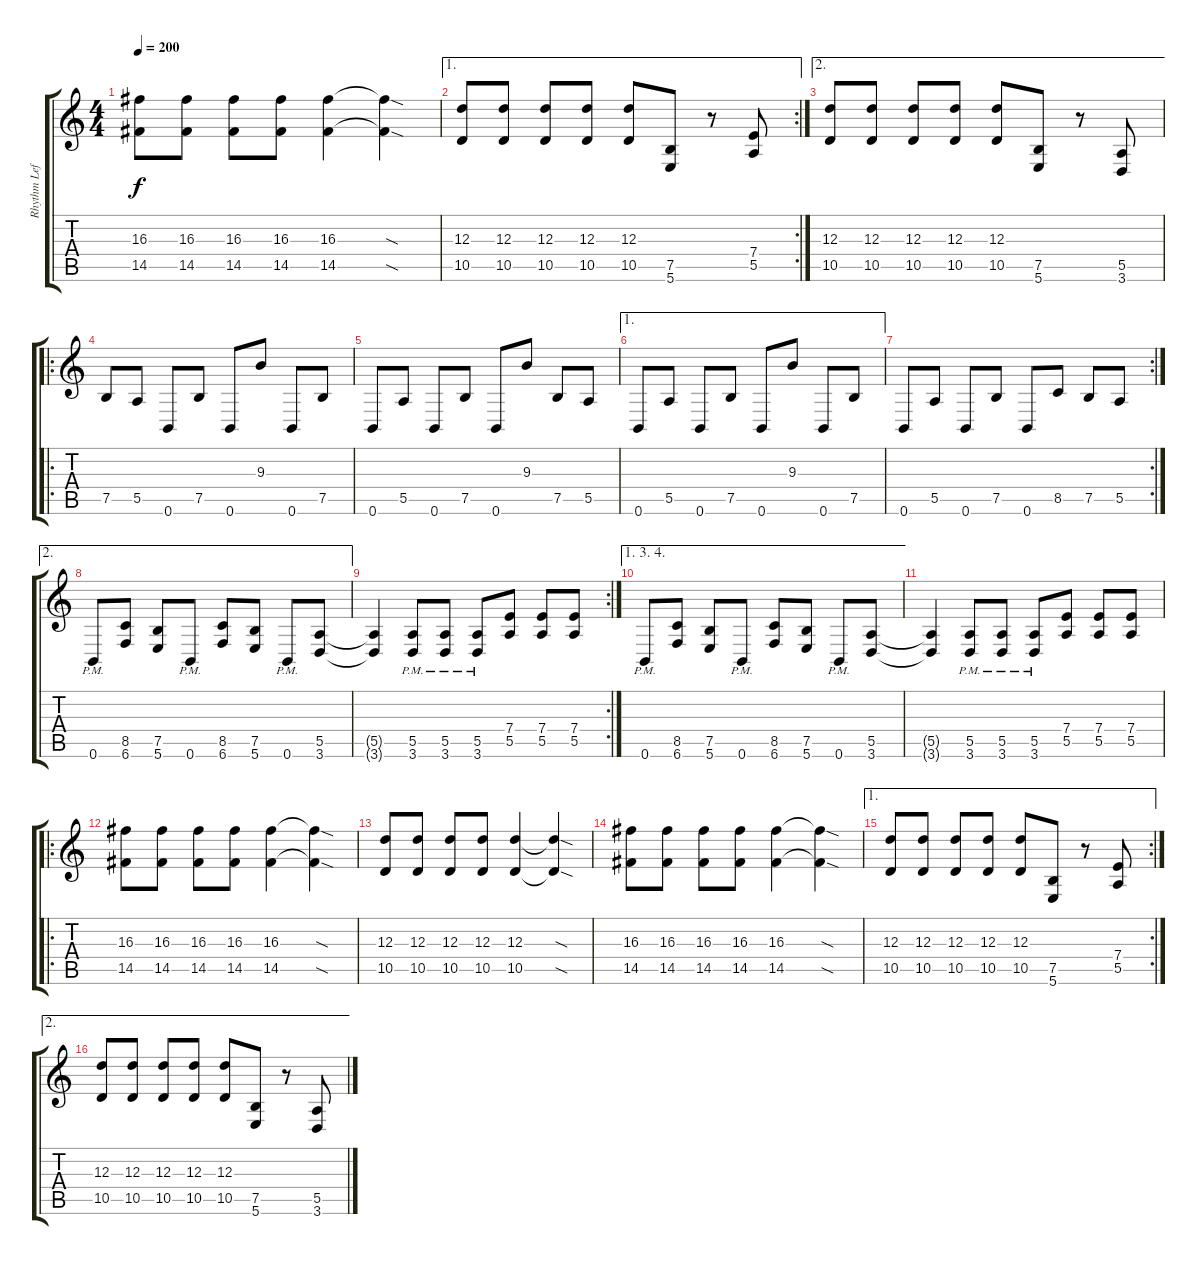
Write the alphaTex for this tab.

\track ("Rhythm Left" "Rhythm Lef") {instrument overdrivenguitar}
\staff {score tabs}
\tuning (B3 Gb3 D3 A2 E2 B1) {hide}
\ts (4 4)
\tempo 200
\clef g2
\ks c
(16.3 14.5).8{dy f} (16.3 14.5).8 (16.3 14.5).8 (16.3 14.5).8 (16.3 14.5).4 (16.3{sod t} 14.5{sod t}).4 |
\ae 1
\rc 2
(12.3 10.5).8 (12.3 10.5).8 (12.3 10.5).8 (12.3 10.5).8 (12.3 10.5).8 (7.5 5.6).8 r.8 (7.4 5.5).8 |
\ae 2
(12.3 10.5).8 (12.3 10.5).8 (12.3 10.5).8 (12.3 10.5).8 (12.3 10.5).8 (7.5 5.6).8 r.8 (5.5 3.6).8 |
\ro
7.5.8 5.5.8 0.6.8 7.5.8 0.6.8 9.3.8 0.6.8 7.5.8 |
0.6.8 5.5.8 0.6.8 7.5.8 0.6.8 9.3.8 7.5.8 5.5.8 |
\ae 1
0.6.8 5.5.8 0.6.8 7.5.8 0.6.8 9.3.8 0.6.8 7.5.8 |
\rc 2
0.6.8 5.5.8 0.6.8 7.5.8 0.6.8 8.5.8 7.5.8 5.5.8 |
\ae 2
0.6{pm}.8 (8.5 6.6).8 (7.5 5.6).8 0.6{pm}.8 (8.5 6.6).8 (7.5 5.6).8 0.6{pm}.8 (5.5 3.6).8 |
\rc 2
(5.5{t} 3.6{t}).4 (5.5{pm} 3.6{pm}).8 (5.5{pm} 3.6{pm}).8 (5.5{pm} 3.6{pm}).8 (7.4 5.5).8 (7.4 5.5).8 (7.4 5.5).8 |
\ae (1 3 4)
0.6{pm}.8 (8.5 6.6).8 (7.5 5.6).8 0.6{pm}.8 (8.5 6.6).8 (7.5 5.6).8 0.6{pm}.8 (5.5 3.6).8 |
(5.5{t} 3.6{t}).4 (5.5{pm} 3.6{pm}).8 (5.5{pm} 3.6{pm}).8 (5.5{pm} 3.6{pm}).8 (7.4 5.5).8 (7.4 5.5).8 (7.4 5.5).8 |
\ro
(16.3 14.5).8 (16.3 14.5).8 (16.3 14.5).8 (16.3 14.5).8 (16.3 14.5).4 (16.3{sod t} 14.5{sod t}).4 |
(12.3 10.5).8 (12.3 10.5).8 (12.3 10.5).8 (12.3 10.5).8 (12.3 10.5).4 (12.3{sod t} 10.5{sod t}).4 |
(16.3 14.5).8 (16.3 14.5).8 (16.3 14.5).8 (16.3 14.5).8 (16.3 14.5).4 (16.3{sod t} 14.5{sod t}).4 |
\ae 1
\rc 2
(12.3 10.5).8 (12.3 10.5).8 (12.3 10.5).8 (12.3 10.5).8 (12.3 10.5).8 (7.5 5.6).8 r.8 (7.4 5.5).8 |
\ae 2
(12.3 10.5).8 (12.3 10.5).8 (12.3 10.5).8 (12.3 10.5).8 (12.3 10.5).8 (7.5 5.6).8 r.8 (5.5 3.6).8
